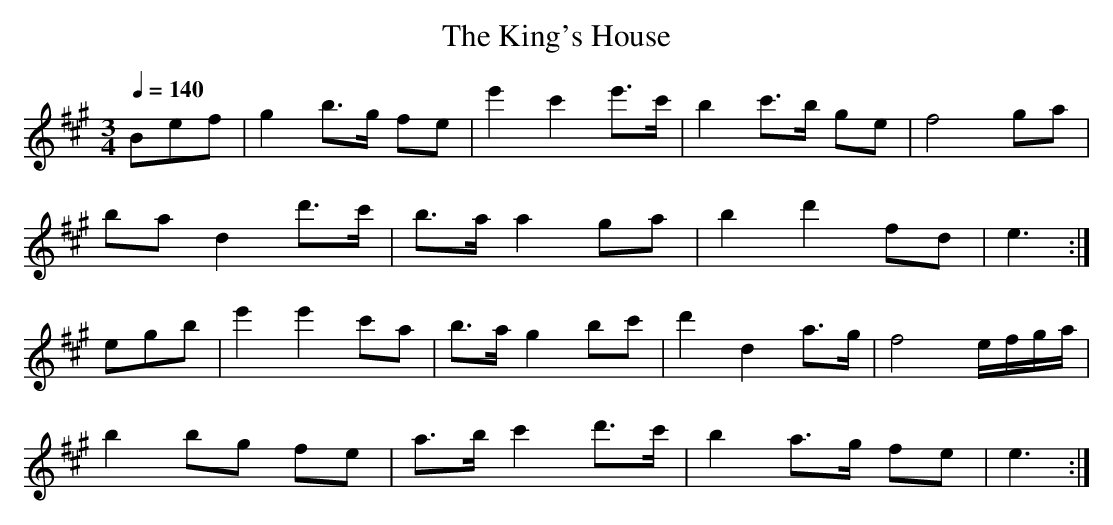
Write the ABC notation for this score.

X:1
T:King's House, The
M:3/4
L:1/8
Q:1/4=140
K:Amaj
Bef | \
g2 b>g fe | e'2 c'2 e'>c' | b2 c'>b ge | f4 ga |
ba d2 d'>c' | b>a a2 ga | b2 d'2 fd | e3 :|
egb | \
e'2 e'2 c'a | b>a g2 bc' | d'2 d2 a>g | f4 e/2f/2g/2a/2 |
b2 bg fe | a>b c'2 d'>c' | b2 a>g fe | e3 :|
